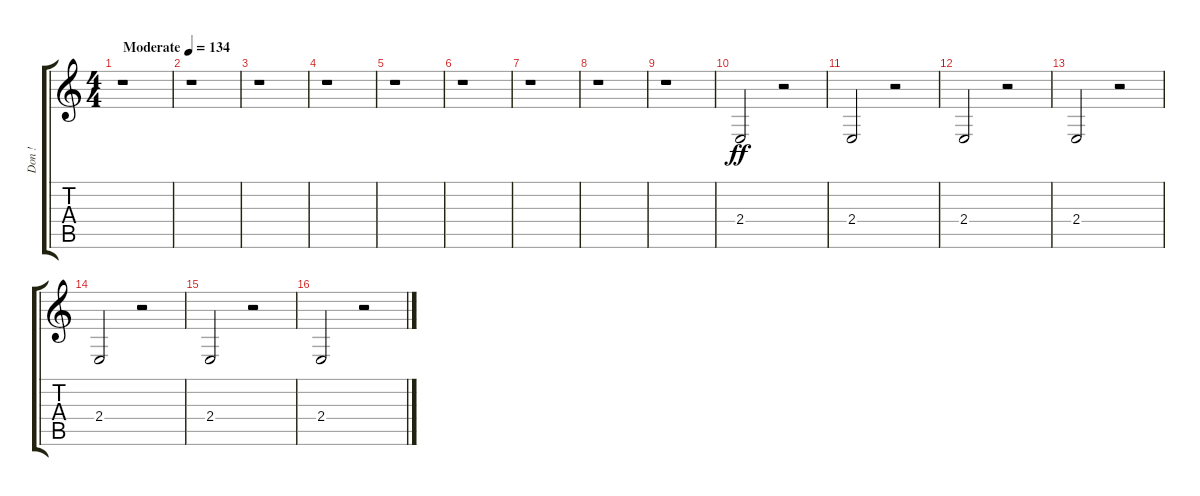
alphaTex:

\track ("Don !" "Don !") {instrument taikodrum}
\staff {score tabs}
\tuning (E4 B3 G3 D3 A2 E2) {hide}
\ts (4 4)
\tempo (134 "Moderate")
\clef g2
\ks c
r.1{dy ff instrument taikodrum} |
r.1 |
r.1 |
r.1 |
r.1 |
r.1 |
r.1 |
r.1 |
r.1 |
2.4.2 r.2 |
2.4.2 r.2 |
2.4.2 r.2 |
2.4.2 r.2 |
2.4.2 r.2 |
2.4.2 r.2 |
2.4.2 r.2
